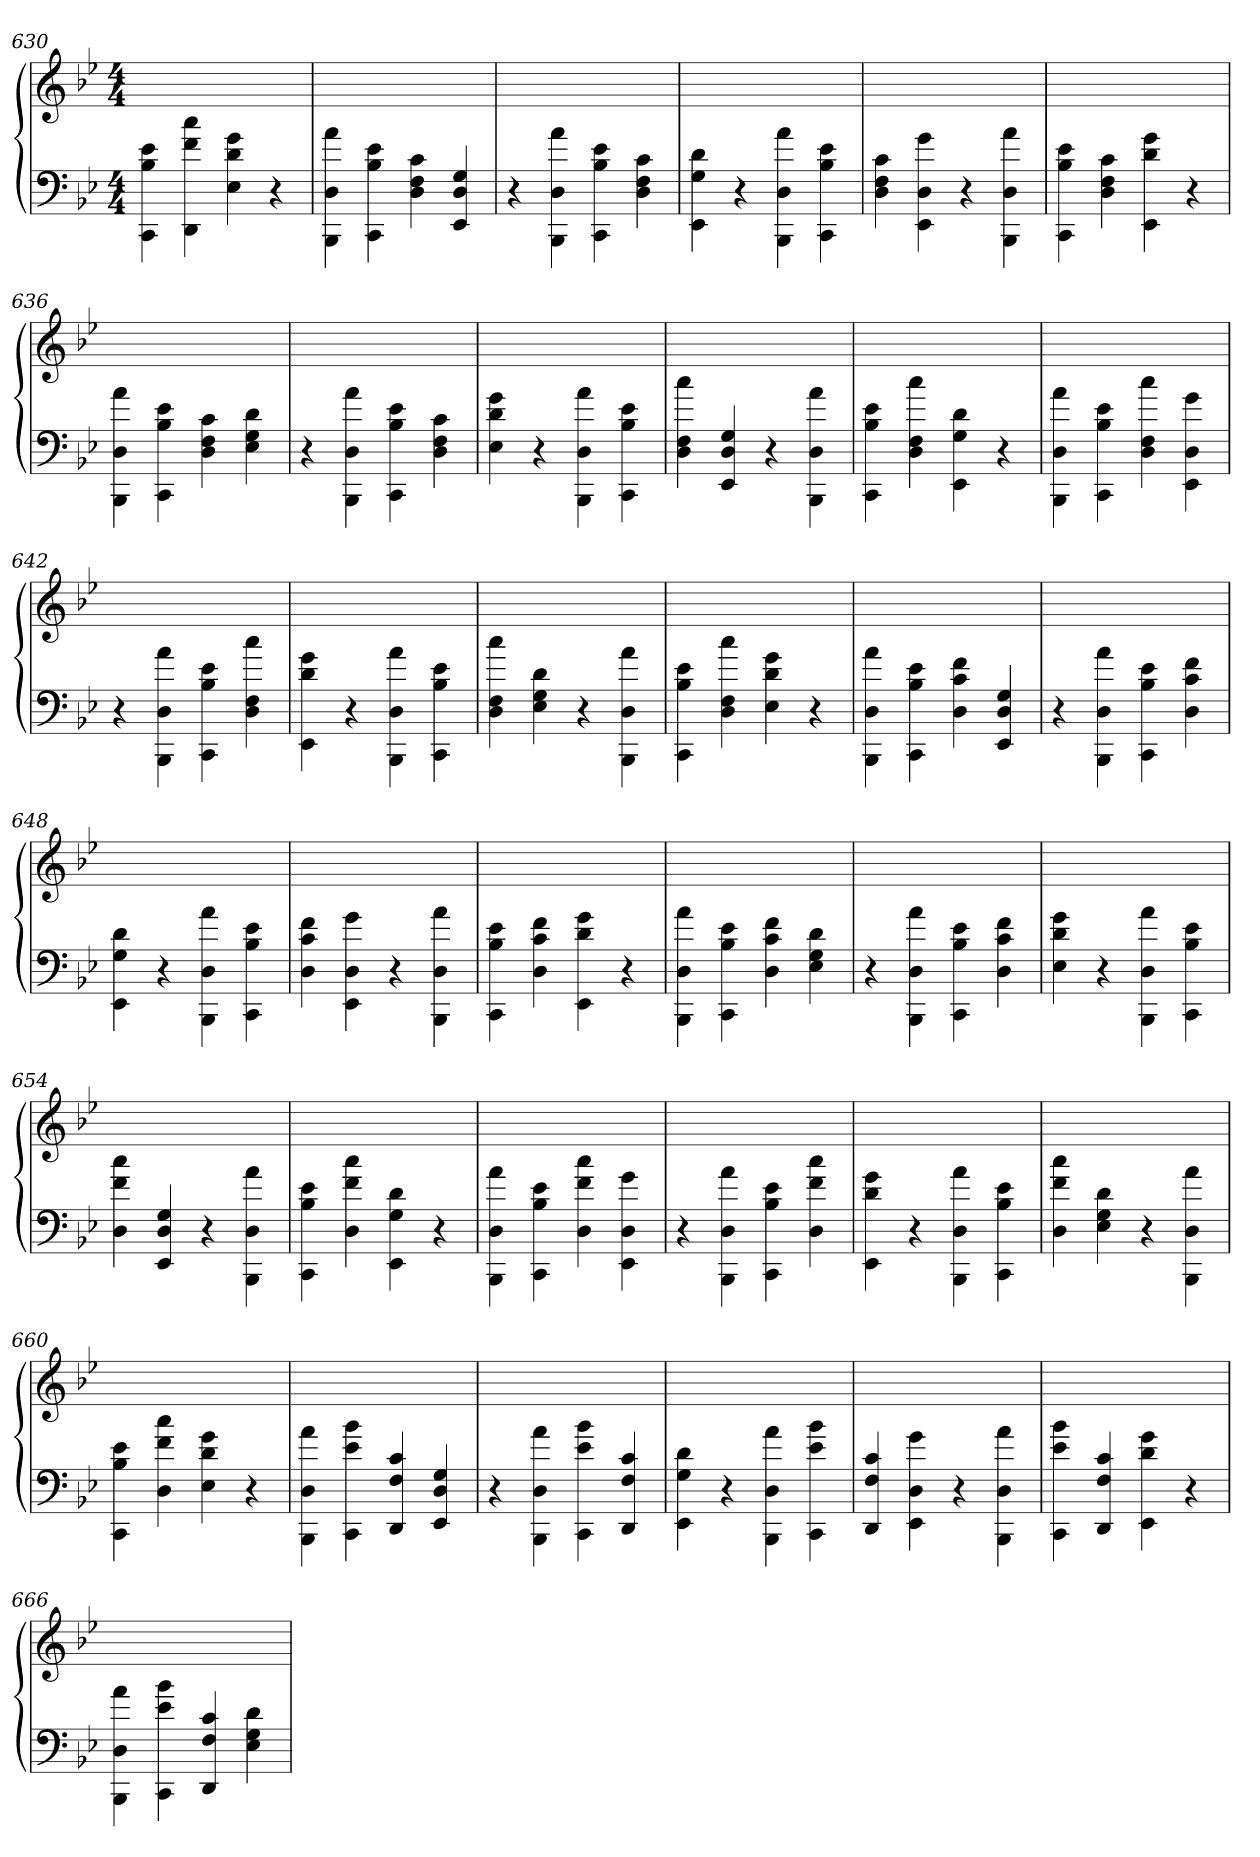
**kern	**kern
*part2	*part1
*staff2	*staff1
*clefF4	*clefG2
*k[b-e-]	*k[b-e-]
*B-:	*B-:
*M4/4	*M4/4
=630	=630
4CC 4B- 4e-	1ryy
4DD 4f 4cc	.
4E- 4d 4g	.
4r	.
=631	=631
4BBB- 4D 4a	1ryy
4CC 4B- 4e-	.
4D 4F 4c	.
4EE- 4D 4G	.
=632	=632
4r	1ryy
4BBB- 4D 4a	.
4CC 4B- 4e-	.
4D 4F 4c	.
=633	=633
4EE- 4G 4d	1ryy
4r	.
4BBB- 4D 4a	.
4CC 4B- 4e-	.
=634	=634
4D 4F 4c	1ryy
4EE- 4D 4g	.
4r	.
4BBB- 4D 4a	.
=635	=635
4CC 4B- 4e-	1ryy
4D 4F 4c	.
4EE- 4d 4g	.
4r	.
=636	=636
4BBB- 4D 4a	1ryy
4CC 4B- 4e-	.
4D 4F 4c	.
4E- 4G 4d	.
=637	=637
4r	1ryy
4BBB- 4D 4a	.
4CC 4B- 4e-	.
4D 4F 4c	.
=638	=638
4E- 4d 4g	1ryy
4r	.
4BBB- 4D 4a	.
4CC 4B- 4e-	.
=639	=639
4D 4F 4cc	1ryy
4EE- 4D 4G	.
4r	.
4BBB- 4D 4a	.
=640	=640
4CC 4B- 4e-	1ryy
4D 4F 4cc	.
4EE- 4G 4d	.
4r	.
=641	=641
4BBB- 4D 4a	1ryy
4CC 4B- 4e-	.
4D 4F 4cc	.
4EE- 4D 4g	.
=642	=642
4r	1ryy
4BBB- 4D 4a	.
4CC 4B- 4e-	.
4D 4F 4cc	.
=643	=643
4EE- 4d 4g	1ryy
4r	.
4BBB- 4D 4a	.
4CC 4B- 4e-	.
=644	=644
4D 4F 4cc	1ryy
4E- 4G 4d	.
4r	.
4BBB- 4D 4a	.
=645	=645
4CC 4B- 4e-	1ryy
4D 4F 4cc	.
4E- 4d 4g	.
4r	.
=646	=646
4BBB- 4D 4a	1ryy
4CC 4B- 4e-	.
4D 4c 4f	.
4EE- 4D 4G	.
=647	=647
4r	1ryy
4BBB- 4D 4a	.
4CC 4B- 4e-	.
4D 4c 4f	.
=648	=648
4EE- 4G 4d	1ryy
4r	.
4BBB- 4D 4a	.
4CC 4B- 4e-	.
=649	=649
4D 4c 4f	1ryy
4EE- 4D 4g	.
4r	.
4BBB- 4D 4a	.
=650	=650
4CC 4B- 4e-	1ryy
4D 4c 4f	.
4EE- 4d 4g	.
4r	.
=651	=651
4BBB- 4D 4a	1ryy
4CC 4B- 4e-	.
4D 4c 4f	.
4E- 4G 4d	.
=652	=652
4r	1ryy
4BBB- 4D 4a	.
4CC 4B- 4e-	.
4D 4c 4f	.
=653	=653
4E- 4d 4g	1ryy
4r	.
4BBB- 4D 4a	.
4CC 4B- 4e-	.
=654	=654
4D 4f 4cc	1ryy
4EE- 4D 4G	.
4r	.
4BBB- 4D 4a	.
=655	=655
4CC 4B- 4e-	1ryy
4D 4f 4cc	.
4EE- 4G 4d	.
4r	.
=656	=656
4BBB- 4D 4a	1ryy
4CC 4B- 4e-	.
4D 4f 4cc	.
4EE- 4D 4g	.
=657	=657
4r	1ryy
4BBB- 4D 4a	.
4CC 4B- 4e-	.
4D 4f 4cc	.
=658	=658
4EE- 4d 4g	1ryy
4r	.
4BBB- 4D 4a	.
4CC 4B- 4e-	.
=659	=659
4D 4f 4cc	1ryy
4E- 4G 4d	.
4r	.
4BBB- 4D 4a	.
=660	=660
4CC 4B- 4e-	1ryy
4D 4f 4cc	.
4E- 4d 4g	.
4r	.
=661	=661
4BBB- 4D 4a	1ryy
4CC 4e- 4b-	.
4DD 4F 4c	.
4EE- 4D 4G	.
=662	=662
4r	1ryy
4BBB- 4D 4a	.
4CC 4e- 4b-	.
4DD 4F 4c	.
=663	=663
4EE- 4G 4d	1ryy
4r	.
4BBB- 4D 4a	.
4CC 4e- 4b-	.
=664	=664
4DD 4F 4c	1ryy
4EE- 4D 4g	.
4r	.
4BBB- 4D 4a	.
=665	=665
4CC 4e- 4b-	1ryy
4DD 4F 4c	.
4EE- 4d 4g	.
4r	.
=666	=666
4BBB- 4D 4a	1ryy
4CC 4e- 4b-	.
4DD 4F 4c	.
4E- 4G 4d	.
=	=
*-	*-
